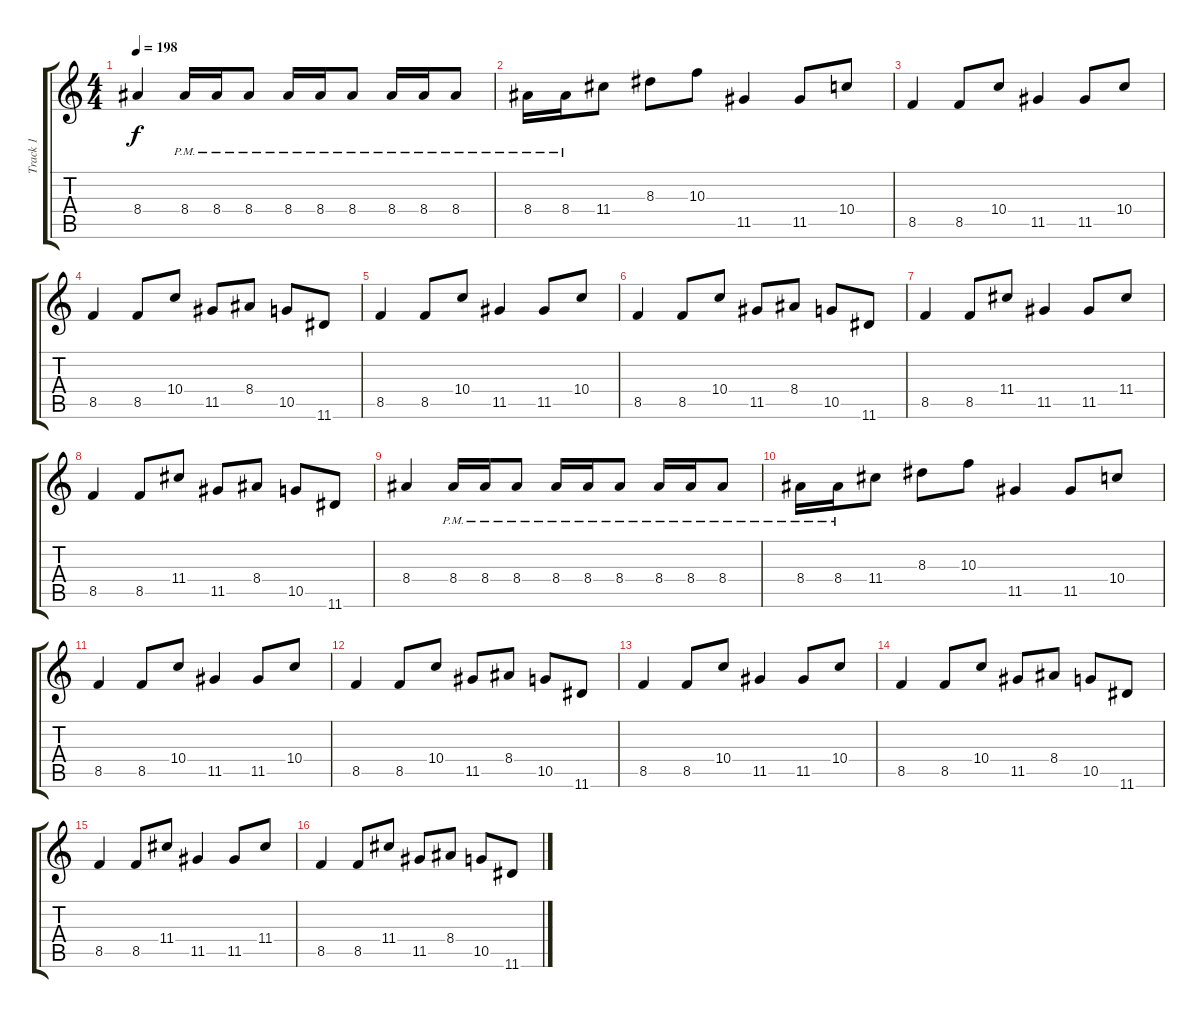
\track ("Track 1" "Track 1") {instrument distortionguitar}
\staff {score tabs}
\tuning (E4 B3 G3 D3 A2 E2) {hide}
\ts (4 4)
\tempo 198
\clef g2
\ks c
8.4.4{dy f} 8.4{pm}.16 8.4{pm}.16 8.4{pm}.8 8.4{pm}.16 8.4{pm}.16 8.4{pm}.8 8.4{pm}.16 8.4{pm}.16 8.4{pm}.8 |
8.4{pm}.16 8.4{pm}.16 11.4.8 8.3.8 10.3.8 11.5.4 11.5.8 10.4.8 |
8.5.4 8.5.8 10.4.8 11.5.4 11.5.8 10.4.8 |
8.5.4 8.5.8 10.4.8 11.5.8 8.4.8 10.5.8 11.6.8 |
8.5.4 8.5.8 10.4.8 11.5.4 11.5.8 10.4.8 |
8.5.4 8.5.8 10.4.8 11.5.8 8.4.8 10.5.8 11.6.8 |
8.5.4 8.5.8 11.4.8 11.5.4 11.5.8 11.4.8 |
8.5.4 8.5.8 11.4.8 11.5.8 8.4.8 10.5.8 11.6.8 |
8.4.4 8.4{pm}.16 8.4{pm}.16 8.4{pm}.8 8.4{pm}.16 8.4{pm}.16 8.4{pm}.8 8.4{pm}.16 8.4{pm}.16 8.4{pm}.8 |
8.4{pm}.16 8.4{pm}.16 11.4.8 8.3.8 10.3.8 11.5.4 11.5.8 10.4.8 |
8.5.4 8.5.8 10.4.8 11.5.4 11.5.8 10.4.8 |
8.5.4 8.5.8 10.4.8 11.5.8 8.4.8 10.5.8 11.6.8 |
8.5.4 8.5.8 10.4.8 11.5.4 11.5.8 10.4.8 |
8.5.4 8.5.8 10.4.8 11.5.8 8.4.8 10.5.8 11.6.8 |
8.5.4 8.5.8 11.4.8 11.5.4 11.5.8 11.4.8 |
8.5.4 8.5.8 11.4.8 11.5.8 8.4.8 10.5.8 11.6.8
